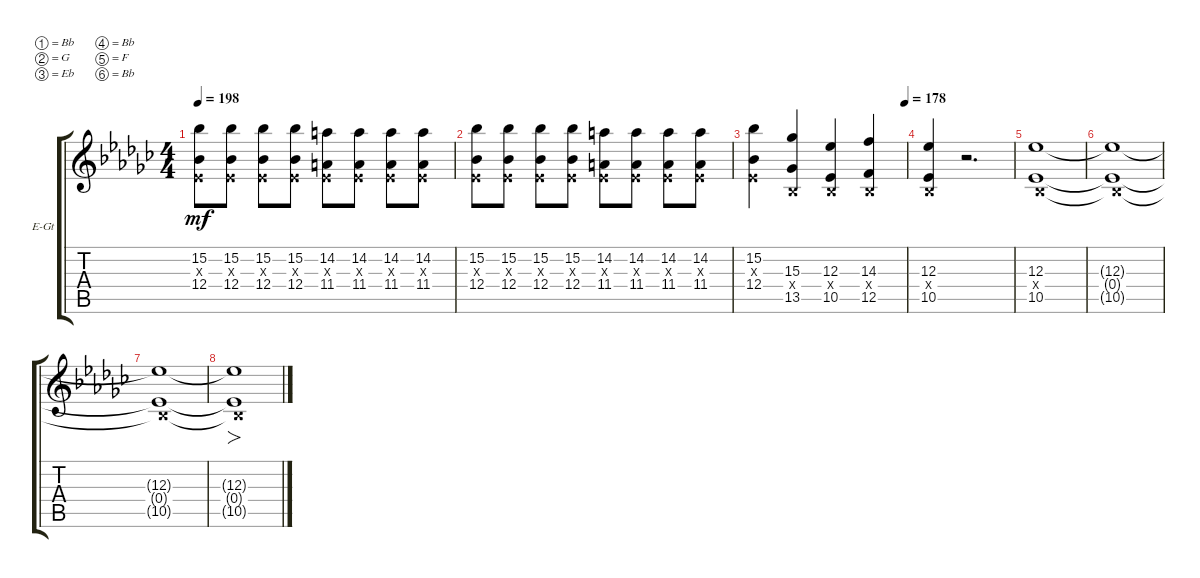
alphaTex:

\bracketExtendMode groupsimilarinstruments
\firstSystemTrackNameOrientation horizontal
\otherSystemsTrackNameOrientation horizontal
\track ("Electric Guitar 1" "E-Gt") {instrument distortionguitar}
\staff {score tabs}
\tuning (Bb3 G3 Eb3 Bb2 F2 Bb1)
\ts (4 4)
\tempo 198
\clef g2
\ks ebminor
(12.4 15.2 0.3{x}).8{dy mf} (12.4 15.2 0.3{x}).8 (12.4 15.2 0.3{x}).8 (12.4 15.2 0.3{x}).8 (11.4 14.2 0.3{x}).8 (11.4 14.2 0.3{x}).8 (11.4 14.2 0.3{x}).8 (11.4 14.2 0.3{x}).8 |
(12.4 15.2 0.3{x}).8 (12.4 15.2 0.3{x}).8 (12.4 15.2 0.3{x}).8 (12.4 15.2 0.3{x}).8 (11.4 14.2 0.3{x}).8 (11.4 14.2 0.3{x}).8 (11.4 14.2 0.3{x}).8 (11.4 14.2 0.3{x}).8 |
\tempo (178 0.99375)
(12.4 15.2 0.3{x}).4 (13.5 15.3 0.4{x}).4 (10.5 12.3 0.4{x}).4 (12.5 14.3 0.4{x}).4 |
(10.5 12.3 0.4{x}).4 r.2{d} |
(10.5 12.3 0.4{x}).1 |
(10.5{t} 12.3{t} 0.4{x t}).1 |
(10.5{t} 12.3{t} 0.4{x t}).1 |
(10.5{t} 12.3{t} 0.4{x t}).1{fo}
